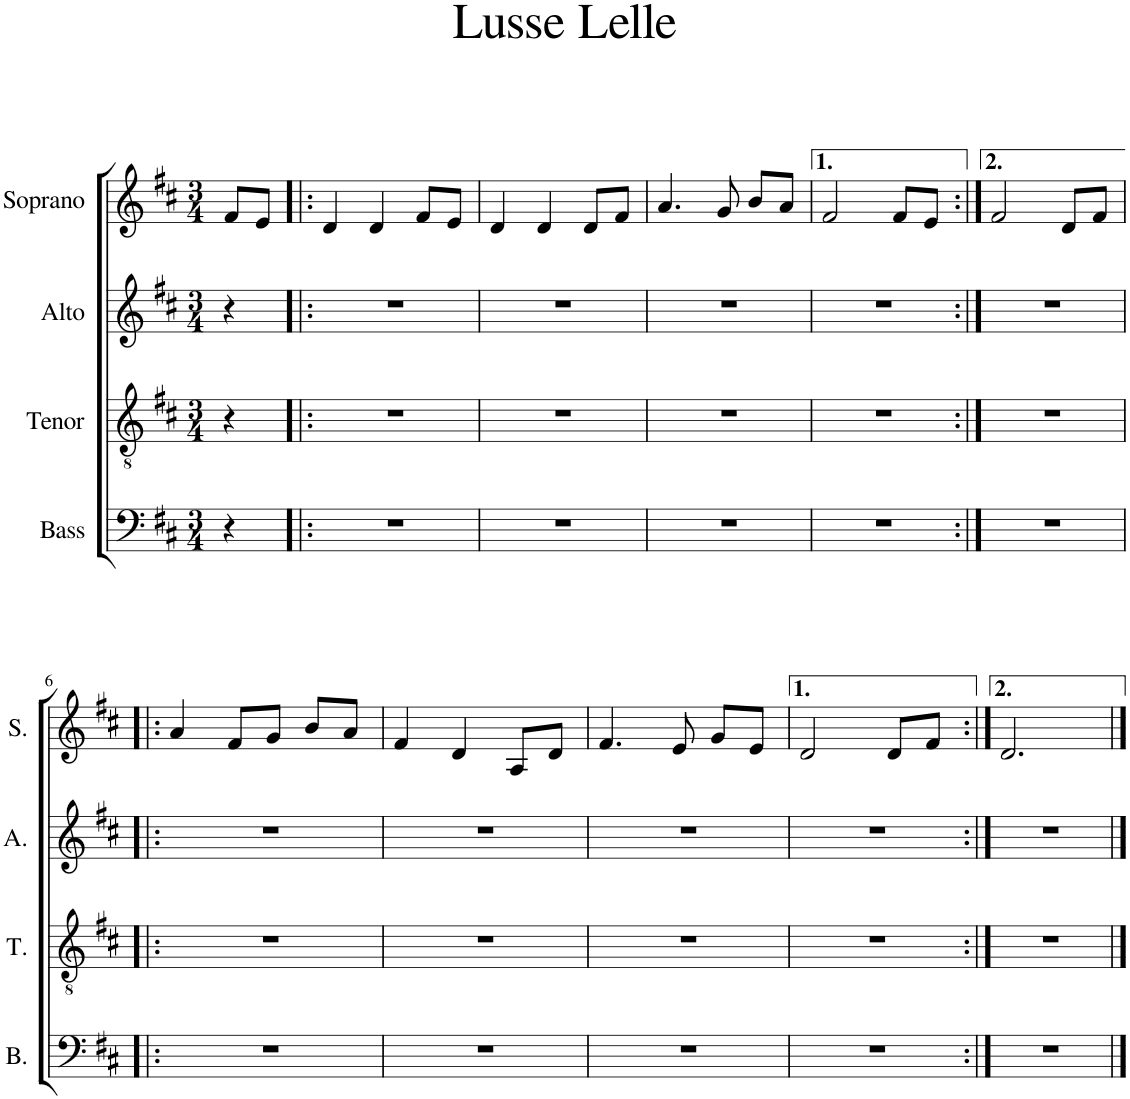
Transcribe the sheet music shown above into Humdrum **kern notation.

**kern	**kern	**kern	**kern
*part4	*part3	*part2	*part1
*staff4	*staff3	*staff2	*staff1
*I"Bass	*I"Tenor	*I"Alto	*I"Soprano
*I'B.	*I'T.	*I'A.	*I'S.
*clefF4	*clefGv2	*clefG2	*clefG2
*k[f#c#]	*k[f#c#]	*k[f#c#]	*k[f#c#]
*M3/4	*M3/4	*M3/4	*M3/4
=	=	=	=
4r	4r	4r	8f#/L
.	.	.	8e/J
=1!|:	=1!|:	=1!|:	=1!|:
2.r	2.r	2.r	4d/
.	.	.	4d/
.	.	.	8f#/L
.	.	.	8e/J
=2	=2	=2	=2
2.r	2.r	2.r	4d/
.	.	.	4d/
.	.	.	8d/L
.	.	.	8f#/J
=3	=3	=3	=3
2.r	2.r	2.r	4.a/
.	.	.	8g/
.	.	.	8b/L
.	.	.	8a/J
=4	=4	=4	=4
2.r	2.r	2.r	2f#/
.	.	.	8f#/L
.	.	.	8e/J
=5:|!	=5:|!	=5:|!	=5:|!
2.r	2.r	2.r	2f#/
.	.	.	8d/L
.	.	.	8f#/J
!!LO:LB:g=z
=6!|:	=6!|:	=6!|:	=6!|:
2.r	2.r	2.r	4a/
.	.	.	8f#/L
.	.	.	8g/J
.	.	.	8b/L
.	.	.	8a/J
=7	=7	=7	=7
2.r	2.r	2.r	4f#/
.	.	.	4d/
.	.	.	8A/L
.	.	.	8d/J
=8	=8	=8	=8
2.r	2.r	2.r	4.f#/
.	.	.	8e/
.	.	.	8g/L
.	.	.	8e/J
=9	=9	=9	=9
2.r	2.r	2.r	2d/
.	.	.	8d/L
.	.	.	8f#/J
=10:|!	=10:|!	=10:|!	=10:|!
2.r	2.r	2.r	2.d/
==	==	==	==
*-	*-	*-	*-
